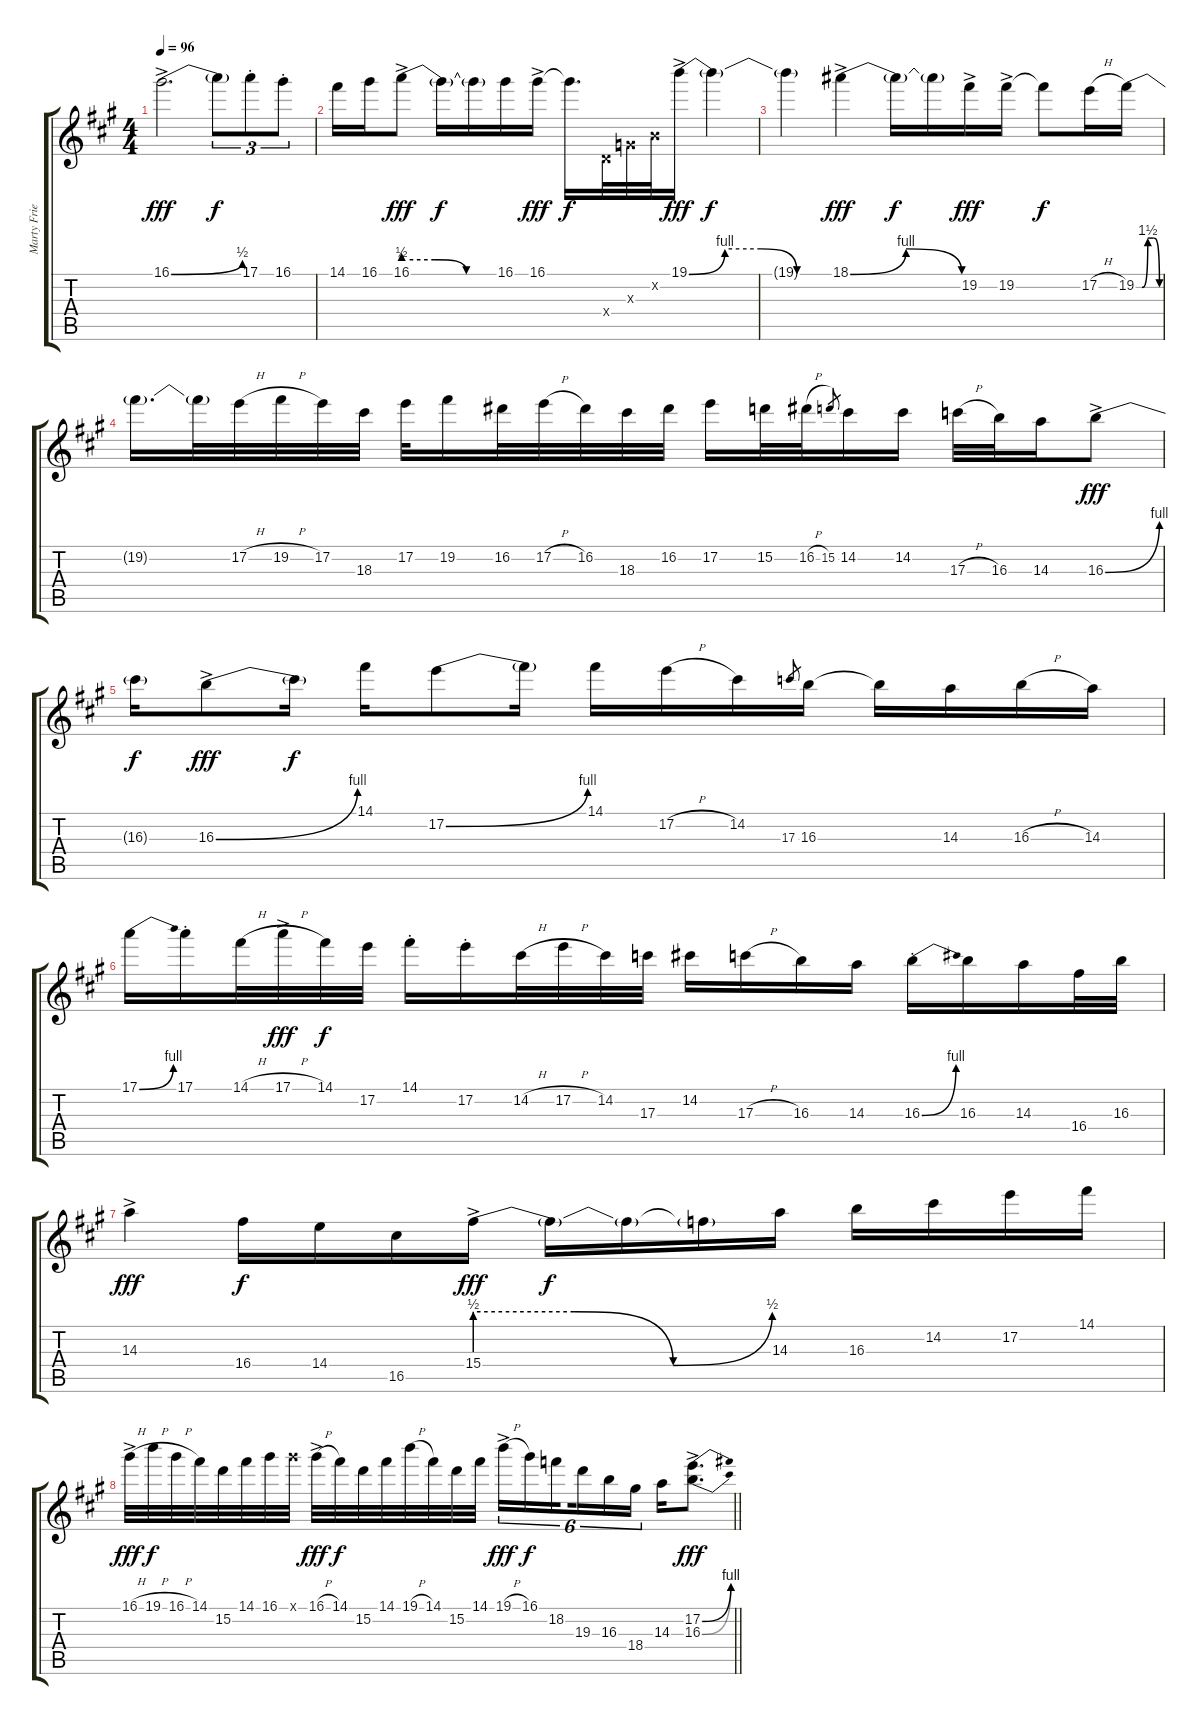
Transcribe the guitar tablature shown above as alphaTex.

\track ("Marty Friedman" "Marty Frie") {instrument distortionguitar}
\staff {score tabs}
\tuning (E4 B3 G3 D3 A2 E2) {hide}
\ts (4 4)
\tempo 96
\clef g2
\ks f#minor
16.1{be (bend 0 0 60 2) ac}.2{d dy fff} 16.1{t}.8{tu (3 2) dy f} 17.1{st}.8{tu (3 2)} 16.1{st}.8{tu (3 2)} |
14.1.16 16.1.16 16.1{be (custom 0 2 20 2 40 0 60 0) ac}.8{dy fff} 16.1{t}.16{dy f} 16.1{t}.16 16.1.16 16.1{ac}.16{dy fff} 16.1{t}.16{d dy f} 0.4{x}.32 0.3{x}.32 0.2{x}.32 19.1{be (custom 0 0 15 4 30 4 45 0 60 0) ac}.16{dy fff} 19.1{t}.4{dy f} |
19.1{t}.4 18.1{be (bendrelease 0 0 15 4 15 4 60 0) ac}.4{dy fff} 18.1{t}.16{dy f} 18.1{t}.16 19.2{ac}.16{dy fff} 19.2{ac}.16 19.2{t}.8{dy f} 17.2{h}.16 19.2{be (custom 0 0 15 0 30 6 45 6 60 0)}.16 |
19.2{t}.16{d} 19.2{t}.32 17.2{h}.32 19.2{h}.32 17.2.32 18.3.32 17.2.32 19.2.16 16.2.32 17.2{h}.32 16.2.32 18.3.32 16.2.32 17.2.16 15.2.32 16.2{h}.32 15.2.8{gr} 14.2.16 14.2.16 17.3{h}.32 16.3.32 14.3.16 16.3{be (bend 0 0 60 4) ac}.8{dy fff} |
16.3{t}.16{dy f} 16.3{be (bend 0 0 60 4) ac}.8{dy fff} 16.3{t}.16{dy f} 14.1.16 17.2{be (bend 0 0 60 4)}.8 17.2{t}.16 14.1.16 17.2{h}.16 14.2.16 17.3.8{gr} 16.3.16 16.3{t}.16 14.3.16 16.3{h}.16 14.3.16 |
17.1{be (bend 0 0 60 4)}.16 17.1{st}.16 14.1{h}.32 17.1{h ac}.32{dy fff} 14.1.32{dy f} 17.2.32 14.1{st}.16 17.2{st}.16 14.2{h}.32 17.2{h}.32 14.2.32 17.3.32 14.2.16 17.3{h}.16 16.3.16 14.3.16 16.3{be (bend 0 0 60 4) st}.16 16.3.16 14.3.16 16.4.32 16.3.32 |
14.3{ac}.4{dy fff} 16.4.16{dy f} 14.4.16 16.5.16 15.4{be (custom 0 2 20 2 40 0 60 2) ac}.16{dy fff} 15.4{t}.16{dy f} 15.4{t}.16 15.4{t}.16 14.3.16 16.3.16 14.2.16 17.2.16 14.1.16 |
\barLineRight lightlight
16.1{h ac}.32{dy fff} 19.1{h}.32{dy f} 16.1{h}.32 14.1.32 15.2.32 14.1.32 16.1.32 16.1{x}.32 16.1{h ac}.32{dy fff} 14.1.32{dy f} 15.2.32 14.1.32 19.1{h}.32 14.1.32 15.2.32 14.1.32 19.1{h ac}.16{tu (6 4) dy fff} 16.1.16{tu (6 4) dy f} 18.2.16{tu (6 4) beam splitsecondary} 19.3.16{tu (6 4)} 16.3.16{tu (6 4)} 18.4.16{tu (6 4)} 14.3.16 (17.2{be (bend 0 0 60 4) ac} 16.3{be (bend 0 0 60 4) ac}).8{d dy fff}
